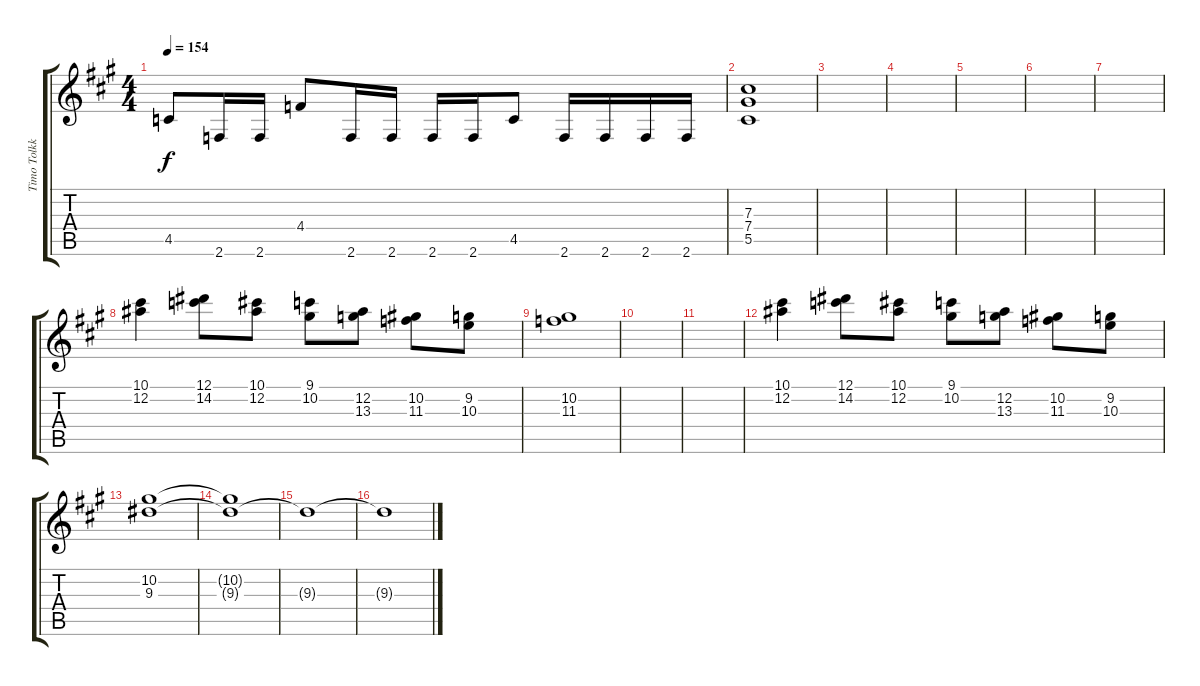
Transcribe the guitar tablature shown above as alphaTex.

\track ("Timo Tolkki II" "Timo Tolkk") {instrument distortionguitar}
\staff {score tabs}
\tuning (Eb4 Bb3 Gb3 Db3 Ab2 Eb2) {hide}
\ts (4 4)
\tempo 154
\clef g2
\ks a
4.5.8{dy f} 2.6.16 2.6.16 4.4.8 2.6.16 2.6.16 2.6.16 2.6.16 4.5.8 2.6.16 2.6.16 2.6.16 2.6.16 |
(7.3 7.4 5.5).1 |
|
|
|
|
|
(10.1 12.2).4 (12.1 14.2).8 (10.1 12.2).8 (9.1 10.2).8 (12.2 13.3).8 (10.2 11.3).8 (9.2 10.3).8 |
(10.2 11.3).1 |
|
|
(10.1 12.2).4 (12.1 14.2).8 (10.1 12.2).8 (9.1 10.2).8 (12.2 13.3).8 (10.2 11.3).8 (9.2 10.3).8 |
(10.2 9.3).1 |
(10.2{t} 9.3{t}).1 |
9.3{t}.1 |
9.3{t}.1
